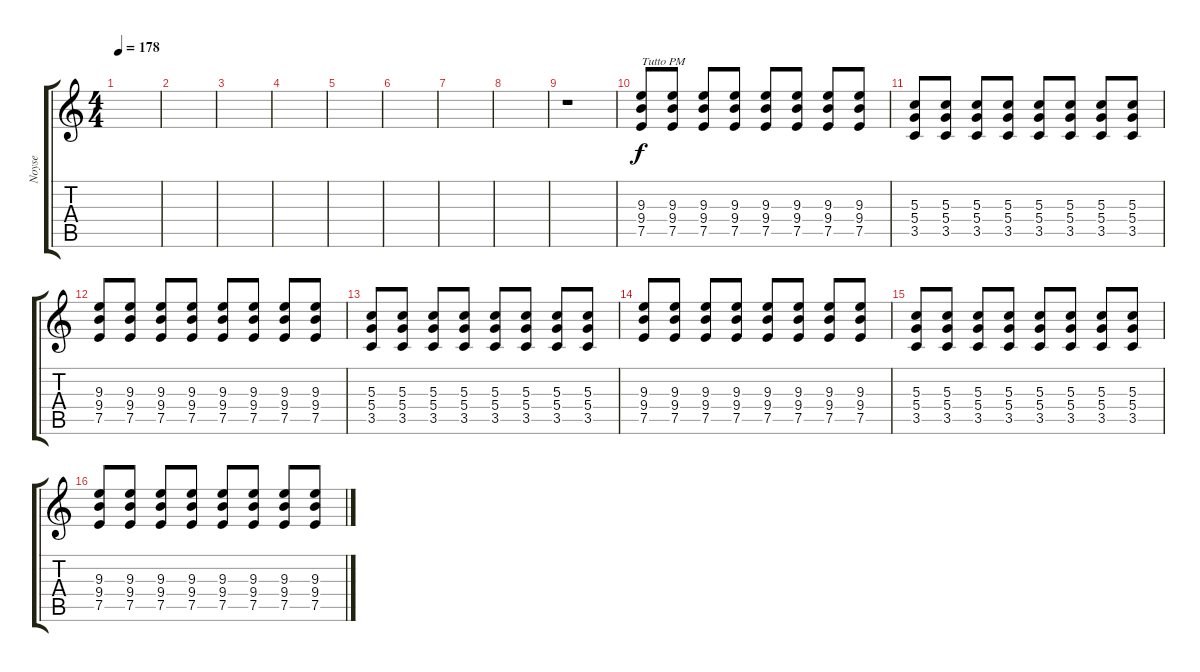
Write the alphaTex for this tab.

\track ("Noyse" "Noyse") {instrument electricguitarclean}
\staff {score tabs}
\tuning (E4 B3 G3 D3 A2 E2) {hide}
\ts (4 4)
\tempo 178
\clef g2
\ks c
|
|
|
|
|
|
|
|
r.1 |
(9.3 9.4 7.5).8{txt "Tutto PM" instrument electricguitarmuted} (9.3 9.4 7.5).8 (9.3 9.4 7.5).8 (9.3 9.4 7.5).8 (9.3 9.4 7.5).8 (9.3 9.4 7.5).8 (9.3 9.4 7.5).8 (9.3 9.4 7.5).8 |
(5.3 5.4 3.5).8 (5.3 5.4 3.5).8 (5.3 5.4 3.5).8 (5.3 5.4 3.5).8 (5.3 5.4 3.5).8 (5.3 5.4 3.5).8 (5.3 5.4 3.5).8 (5.3 5.4 3.5).8 |
(9.3 9.4 7.5).8 (9.3 9.4 7.5).8 (9.3 9.4 7.5).8 (9.3 9.4 7.5).8 (9.3 9.4 7.5).8 (9.3 9.4 7.5).8 (9.3 9.4 7.5).8 (9.3 9.4 7.5).8 |
(5.3 5.4 3.5).8 (5.3 5.4 3.5).8 (5.3 5.4 3.5).8 (5.3 5.4 3.5).8 (5.3 5.4 3.5).8 (5.3 5.4 3.5).8 (5.3 5.4 3.5).8 (5.3 5.4 3.5).8 |
(9.3 9.4 7.5).8 (9.3 9.4 7.5).8 (9.3 9.4 7.5).8 (9.3 9.4 7.5).8 (9.3 9.4 7.5).8 (9.3 9.4 7.5).8 (9.3 9.4 7.5).8 (9.3 9.4 7.5).8 |
(5.3 5.4 3.5).8 (5.3 5.4 3.5).8 (5.3 5.4 3.5).8 (5.3 5.4 3.5).8 (5.3 5.4 3.5).8 (5.3 5.4 3.5).8 (5.3 5.4 3.5).8 (5.3 5.4 3.5).8 |
(9.3 9.4 7.5).8 (9.3 9.4 7.5).8 (9.3 9.4 7.5).8 (9.3 9.4 7.5).8 (9.3 9.4 7.5).8 (9.3 9.4 7.5).8 (9.3 9.4 7.5).8 (9.3 9.4 7.5).8
